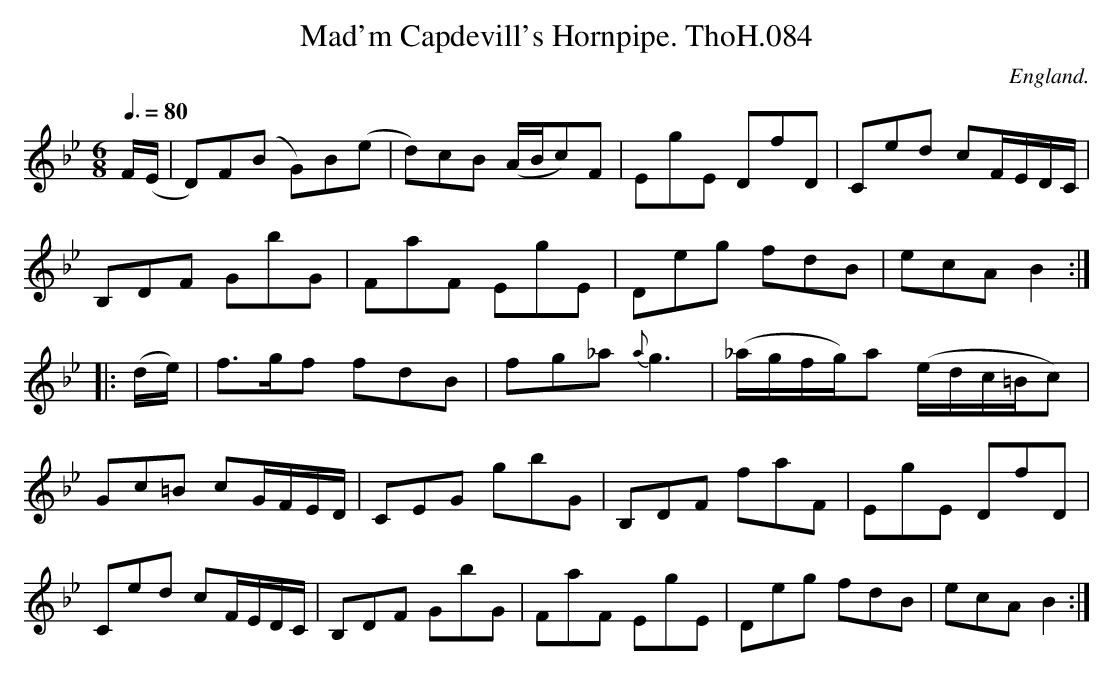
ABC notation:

X:1
T:Mad'm Capdevill's Hornpipe. ThoH.084
Q:3/8=80
M:6/8
L:1/8
O:England.
K:Bb
F/(E/|D)F(B G)B(e|d)cB (A/B/c)F|EgE DfD|Ced cF/E/D/C/|
B,DF GbG|FaF EgE|Deg fdB|ecAB2:|
|:(d/e/)|f>gf fdB|fg_a{a}g3|(_a/g/f/g/)a (e/d/c/=B/c)|
Gc=B cG/F/E/D/|CEG gbG|B,DF faF|EgE DfD|
Ced cF/E/D/C/|B,DF GbG|FaF EgE|Deg fdB|ecAB2:|
